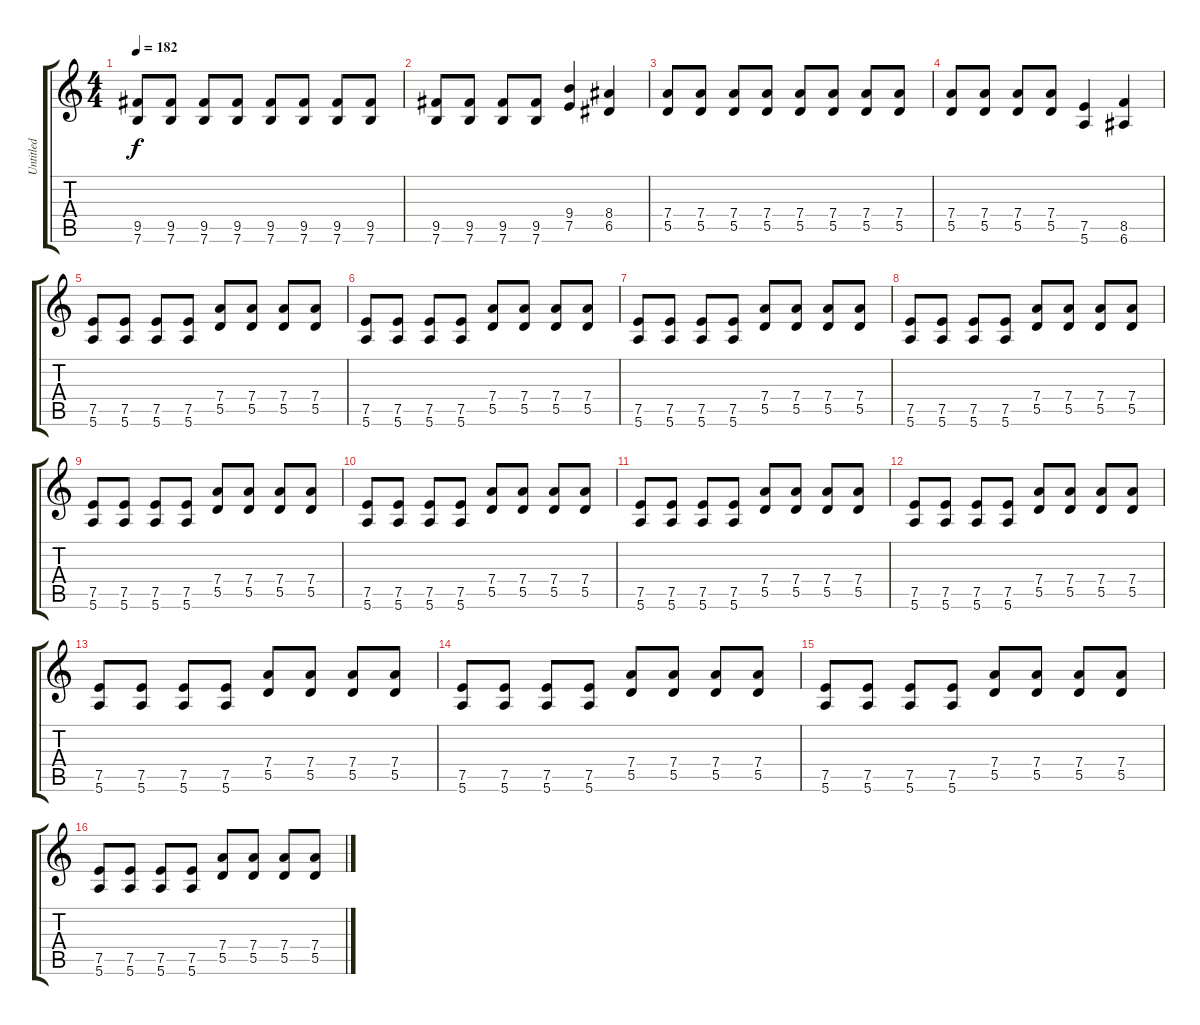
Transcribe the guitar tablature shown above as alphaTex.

\track ("Untitled" "Untitled") {instrument distortionguitar}
\staff {score tabs}
\tuning (E4 B3 G3 D3 A2 E2) {hide}
\ts (4 4)
\tempo 182
\clef g2
\ks c
(9.5 7.6).8{dy f} (9.5 7.6).8 (9.5 7.6).8 (9.5 7.6).8 (9.5 7.6).8 (9.5 7.6).8 (9.5 7.6).8 (9.5 7.6).8 |
(9.5 7.6).8 (9.5 7.6).8 (9.5 7.6).8 (9.5 7.6).8 (9.4 7.5).4 (8.4 6.5).4 |
(7.4 5.5).8 (7.4 5.5).8 (7.4 5.5).8 (7.4 5.5).8 (7.4 5.5).8 (7.4 5.5).8 (7.4 5.5).8 (7.4 5.5).8 |
(7.4 5.5).8 (7.4 5.5).8 (7.4 5.5).8 (7.4 5.5).8 (7.5 5.6).4 (8.5 6.6).4 |
(7.5 5.6).8 (7.5 5.6).8 (7.5 5.6).8 (7.5 5.6).8 (7.4 5.5).8 (7.4 5.5).8 (7.4 5.5).8 (7.4 5.5).8 |
(7.5 5.6).8 (7.5 5.6).8 (7.5 5.6).8 (7.5 5.6).8 (7.4 5.5).8 (7.4 5.5).8 (7.4 5.5).8 (7.4 5.5).8 |
(7.5 5.6).8 (7.5 5.6).8 (7.5 5.6).8 (7.5 5.6).8 (7.4 5.5).8 (7.4 5.5).8 (7.4 5.5).8 (7.4 5.5).8 |
(7.5 5.6).8 (7.5 5.6).8 (7.5 5.6).8 (7.5 5.6).8 (7.4 5.5).8 (7.4 5.5).8 (7.4 5.5).8 (7.4 5.5).8 |
(7.5 5.6).8 (7.5 5.6).8 (7.5 5.6).8 (7.5 5.6).8 (7.4 5.5).8 (7.4 5.5).8 (7.4 5.5).8 (7.4 5.5).8 |
(7.5 5.6).8 (7.5 5.6).8 (7.5 5.6).8 (7.5 5.6).8 (7.4 5.5).8 (7.4 5.5).8 (7.4 5.5).8 (7.4 5.5).8 |
(7.5 5.6).8 (7.5 5.6).8 (7.5 5.6).8 (7.5 5.6).8 (7.4 5.5).8 (7.4 5.5).8 (7.4 5.5).8 (7.4 5.5).8 |
(7.5 5.6).8 (7.5 5.6).8 (7.5 5.6).8 (7.5 5.6).8 (7.4 5.5).8 (7.4 5.5).8 (7.4 5.5).8 (7.4 5.5).8 |
(7.5 5.6).8 (7.5 5.6).8 (7.5 5.6).8 (7.5 5.6).8 (7.4 5.5).8 (7.4 5.5).8 (7.4 5.5).8 (7.4 5.5).8 |
(7.5 5.6).8 (7.5 5.6).8 (7.5 5.6).8 (7.5 5.6).8 (7.4 5.5).8 (7.4 5.5).8 (7.4 5.5).8 (7.4 5.5).8 |
(7.5 5.6).8 (7.5 5.6).8 (7.5 5.6).8 (7.5 5.6).8 (7.4 5.5).8 (7.4 5.5).8 (7.4 5.5).8 (7.4 5.5).8 |
(7.5 5.6).8 (7.5 5.6).8 (7.5 5.6).8 (7.5 5.6).8 (7.4 5.5).8 (7.4 5.5).8 (7.4 5.5).8 (7.4 5.5).8
